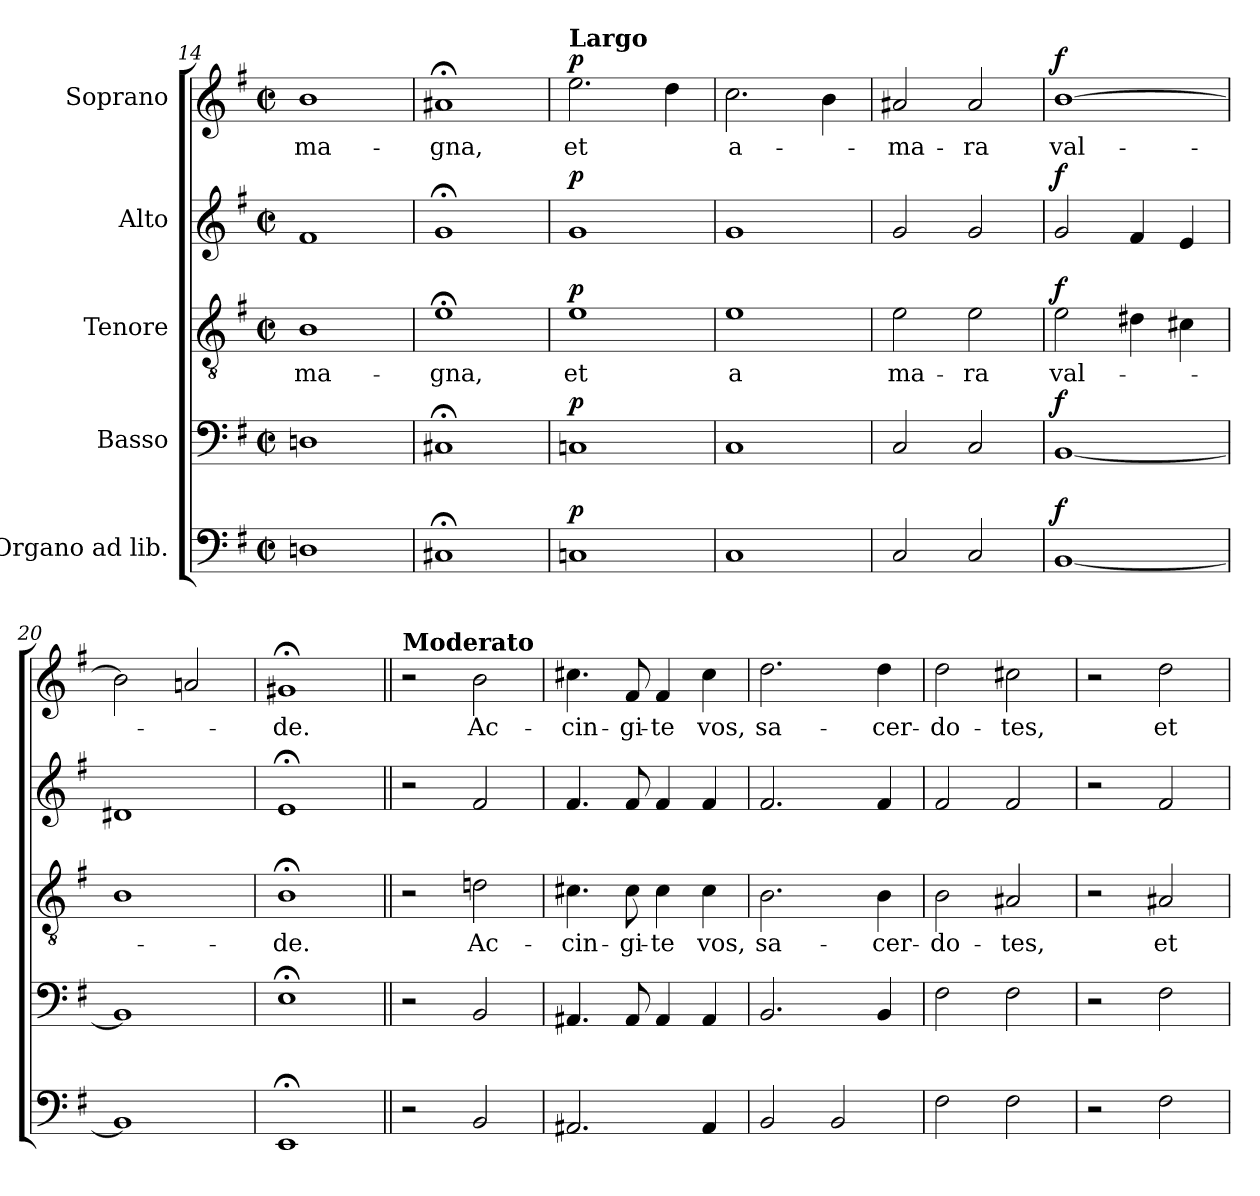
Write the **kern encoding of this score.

**kern	**dynam	**kern	**dynam	**kern	**text	**dynam	**kern	**dynam	**kern	**text	**dynam
*part5	*part5	*part4	*part4	*part3	*part3	*part3	*part2	*part2	*part1	*part1	*part1
*staff5	*staff5	*staff4	*staff4	*staff3	*staff3	*staff3	*staff2	*staff2	*staff1	*staff1	*staff1
*I"Organo ad lib.	*	*I"Basso	*	*I"Tenore	*	*	*I"Alto	*	*I"Soprano	*	*
*clefF4	*	*clefF4	*	*clefGv2	*	*	*clefG2	*	*clefG2	*	*
*k[f#]	*	*k[f#]	*	*k[f#]	*	*	*k[f#]	*	*k[f#]	*	*
*M2/2	*	*M2/2	*	*M2/2	*	*	*M2/2	*	*M2/2	*	*
*met(c|)	*	*met(c|)	*	*met(c|)	*	*	*met(c|)	*	*met(c|)	*	*
=14	=14	=14	=14	=14	=14	=14	=14	=14	=14	=14	=14
1Dn	.	1Dn	.	1B	ma-	.	1f#	.	1b	ma-	.
=15	=15	=15	=15	=15	=15	=15	=15	=15	=15	=15	=15
1C#X;<	.	1C#X;<	.	1e;<	-gna,	.	1g;<	.	1a#X;<	-gna,	.
=16	=16	=16	=16	=16	=16	=16	=16	=16	=16	=16	=16
!	!	!	!	!	!	!	!	!	!LO:TX:a:B:t=Largo	!	!
!	!LO:DY:a	!	!LO:DY:a	!	!	!LO:DY:a	!	!LO:DY:a	!	!	!LO:DY:a
1Cn	p	1Cn	p	1e	et	p	1g	p	2.ee\	et	p
.	.	.	.	.	.	.	.	.	4dd\	.	.
=17	=17	=17	=17	=17	=17	=17	=17	=17	=17	=17	=17
1C	.	1C	.	1e	a	.	1g	.	2.cc\	a-	.
.	.	.	.	.	.	.	.	.	4b\	.	.
=18	=18	=18	=18	=18	=18	=18	=18	=18	=18	=18	=18
2C/	.	2C/	.	2e\	ma-	.	2g/	.	2a#X/	-ma-	.
2C/	.	2C/	.	2e\	-ra	.	2g/	.	2a#/	-ra	.
=19	=19	=19	=19	=19	=19	=19	=19	=19	=19	=19	=19
!	!LO:DY:a	!	!LO:DY:a	!	!	!LO:DY:a	!	!LO:DY:a	!	!	!LO:DY:a
[1BB	f	[1BB	f	2e\	val-	f	2g/	f	[1b	val-	f
.	.	.	.	4d#X\	.	.	4f#/	.	.	.	.
.	.	.	.	4c#X\	.	.	4e/	.	.	.	.
=20	=20	=20	=20	=20	=20	=20	=20	=20	=20	=20	=20
1BB]	.	1BB]	.	1B	.	.	1d#X	.	2b\]	.	.
.	.	.	.	.	.	.	.	.	2an/	.	.
=21	=21	=21	=21	=21	=21	=21	=21	=21	=21	=21	=21
1EE;<	.	1E;<	.	1B;<	-de.	.	1e;<	.	1g#X;<	-de.	.
!!LO:PB:g=z
=22||	=22||	=22||	=22||	=22||	=22||	=22||	=22||	=22||	=22||	=22||	=22||
!	!	!	!	!	!	!	!	!	!LO:TX:a:B:t=Moderato	!	!
2r	.	2r	.	2r	.	.	2r	.	2r	.	.
2BB/	.	2BB/	.	2dn\	Ac-	.	2f#/	.	2b\	Ac-	.
=23	=23	=23	=23	=23	=23	=23	=23	=23	=23	=23	=23
2.AA#X/	.	4.AA#X/	.	4.c#X\	-cin-	.	4.f#/	.	4.cc#X\	-cin-	.
.	.	8AA#/	.	8c#\	-gi-	.	8f#/	.	8f#/	-gi-	.
.	.	4AA#/	.	4c#\	-te	.	4f#/	.	4f#/	-te	.
4AA#/	.	4AA#/	.	4c#\	vos,	.	4f#/	.	4cc#\	vos,	.
=24	=24	=24	=24	=24	=24	=24	=24	=24	=24	=24	=24
2BB/	.	2.BB/	.	2.B\	sa-	.	2.f#/	.	2.dd\	sa-	.
2BB/	.	.	.	.	.	.	.	.	.	.	.
.	.	4BB/	.	4B\	-cer-	.	4f#/	.	4dd\	-cer-	.
=25	=25	=25	=25	=25	=25	=25	=25	=25	=25	=25	=25
2F#\	.	2F#\	.	2B\	-do-	.	2f#/	.	2dd\	-do-	.
2F#\	.	2F#\	.	2A#X/	-tes,	.	2f#/	.	2cc#X\	-tes,	.
=26	=26	=26	=26	=26	=26	=26	=26	=26	=26	=26	=26
2r	.	2r	.	2r	.	.	2r	.	2r	.	.
2F#\	.	2F#\	.	2A#X/	et	.	2f#/	.	2dd\	et	.
=	=	=	=	=	=	=	=	=	=	=	=
*-	*-	*-	*-	*-	*-	*-	*-	*-	*-	*-	*-
